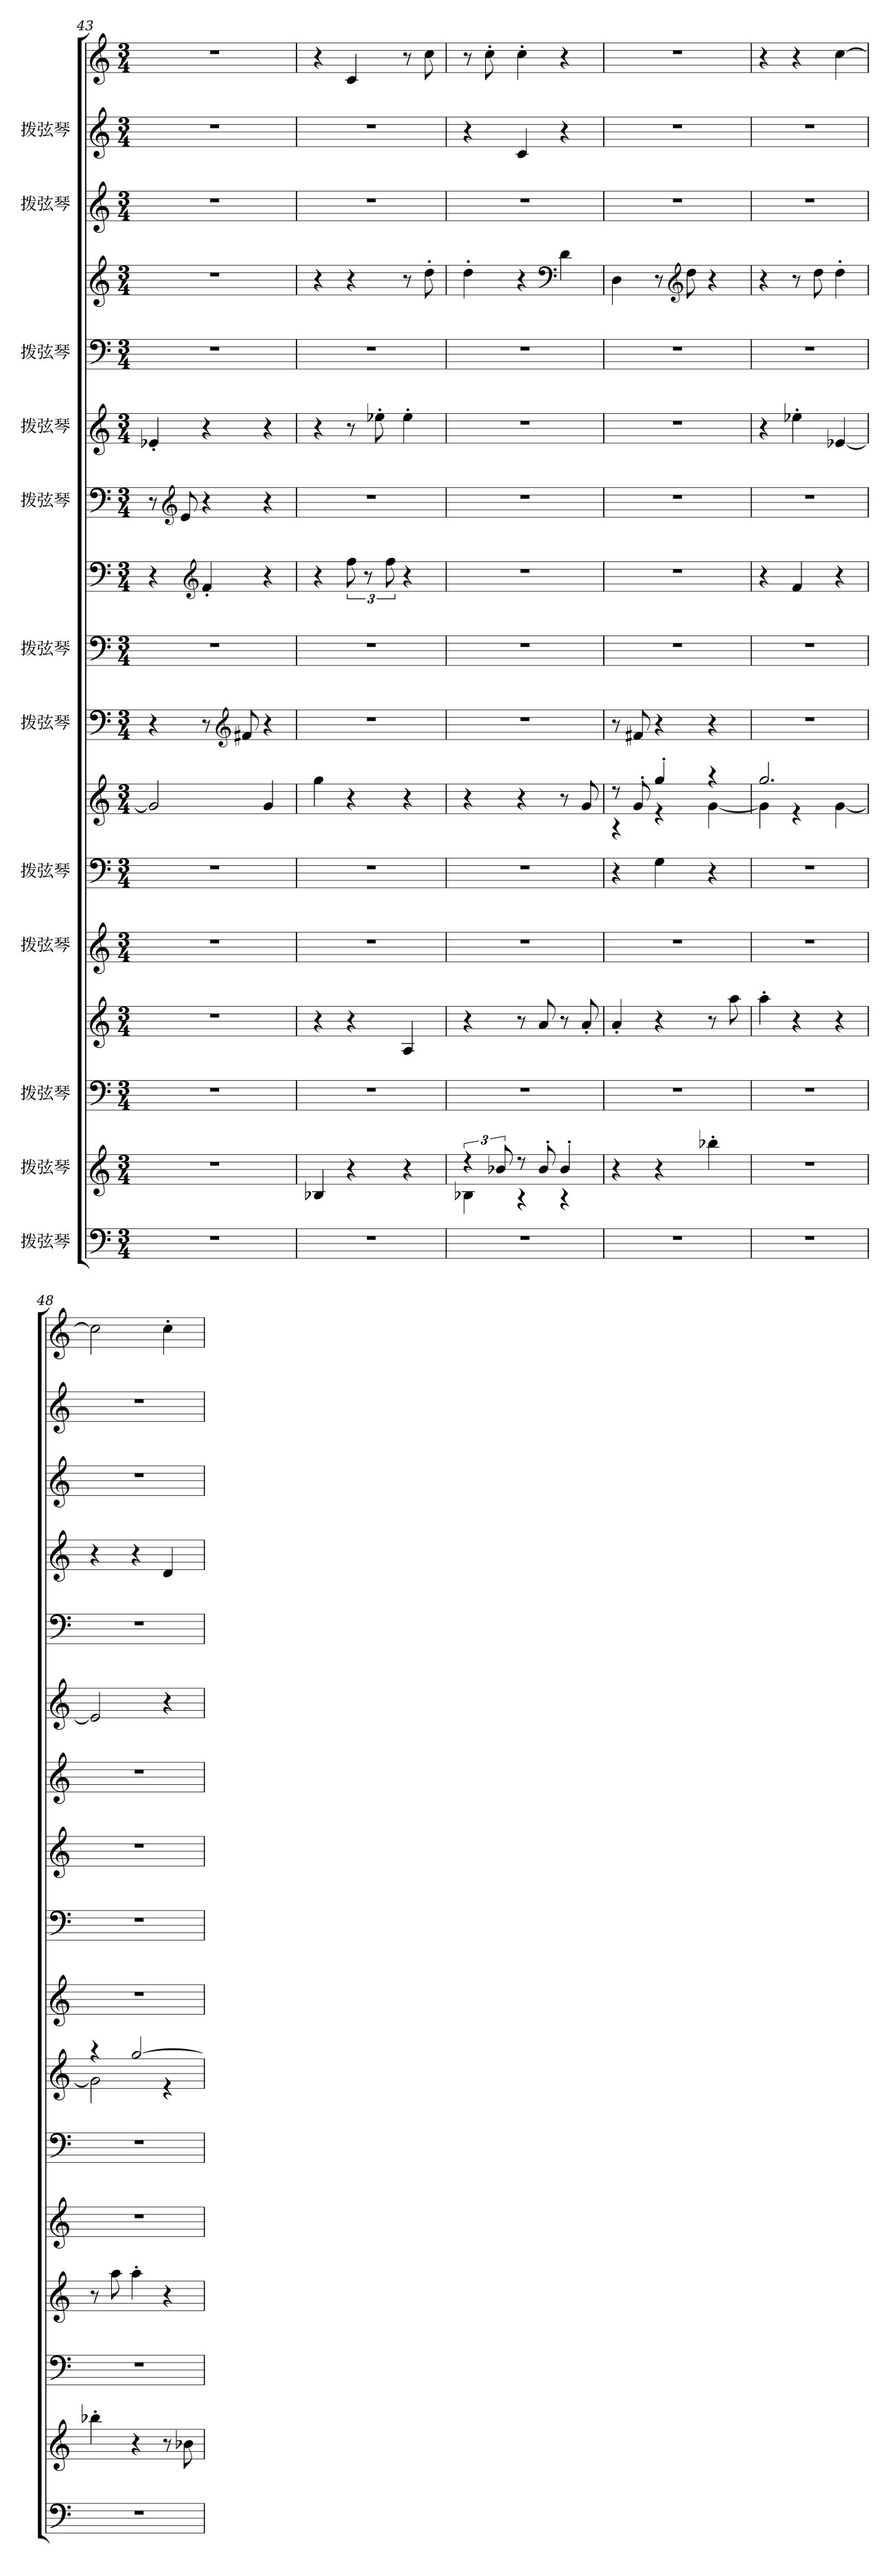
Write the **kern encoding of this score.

**kern	**kern	**kern	**kern	**kern	**kern	**kern	**kern	**kern	**kern	**kern	**kern	**kern	**kern	**kern	**kern	**kern
*part12	*part11	*part10	*part10	*part9	*part8	*part8	*part7	*part6	*part6	*part5	*part4	*part3	*part3	*part2	*part1	*part1
*staff17	*staff16	*staff15	*staff14	*staff13	*staff12	*staff11	*staff10	*staff9	*staff8	*staff7	*staff6	*staff5	*staff4	*staff3	*staff2	*staff1
*I"拨弦琴	*I"拨弦琴	*I"拨弦琴	*	*I"拨弦琴	*I"拨弦琴	*	*I"拨弦琴	*I"拨弦琴	*	*I"拨弦琴	*I"拨弦琴	*I"拨弦琴	*	*I"拨弦琴	*I"拨弦琴	*
*clefF4	*clefG2	*clefF4	*clefG2	*clefG2	*clefF4	*clefG2	*clefF4	*clefF4	*clefF4	*clefF4	*clefG2	*clefF4	*clefG2	*clefG2	*clefG2	*clefG2
*k[]	*k[]	*k[]	*k[]	*k[]	*k[]	*k[]	*k[]	*k[]	*k[]	*k[]	*k[]	*k[]	*k[]	*k[]	*k[]	*k[]
*M3/4	*M3/4	*M3/4	*M3/4	*M3/4	*M3/4	*M3/4	*M3/4	*M3/4	*M3/4	*M3/4	*M3/4	*M3/4	*M3/4	*M3/4	*M3/4	*M3/4
=43	=43	=43	=43	=43	=43	=43	=43	=43	=43	=43	=43	=43	=43	=43	=43	=43
2.r	2.r	2.r	2.r	2.r	2.r	2g/]	4r	2.r	4r	8r	4e-X'/	2.r	2.r	2.r	2.r	2.r
*	*	*	*	*	*	*	*	*	*	*clefG2	*	*	*	*	*	*
.	.	.	.	.	.	.	.	.	.	8e/	.	.	.	.	.	.
*	*	*	*	*	*	*	*	*	*clefG2	*	*	*	*	*	*	*
.	.	.	.	.	.	.	8r	.	4f'/	4r	4r	.	.	.	.	.
*	*	*	*	*	*	*	*clefG2	*	*	*	*	*	*	*	*	*
.	.	.	.	.	.	.	8f#X/	.	.	.	.	.	.	.	.	.
.	.	.	.	.	.	4g/	4r	.	4r	4r	4r	.	.	.	.	.
=44	=44	=44	=44	=44	=44	=44	=44	=44	=44	=44	=44	=44	=44	=44	=44	=44
2.r	4B-X/	2.r	4r	2.r	2.r	4gg\	2.r	2.r	4r	2.r	4r	2.r	4r	2.r	2.r	4r
.	4r	.	4r	.	.	4r	.	.	12ff\	.	8r	.	4r	.	.	4c/
.	.	.	.	.	.	.	.	.	12r	.	.	.	.	.	.	.
.	.	.	.	.	.	.	.	.	.	.	8ee-X'\	.	.	.	.	.
.	.	.	.	.	.	.	.	.	12ff\	.	.	.	.	.	.	.
.	4r	.	4A/	.	.	4r	.	.	4r	.	4ee-'\	.	8r	.	.	8r
.	.	.	.	.	.	.	.	.	.	.	.	.	8dd'\	.	.	8cc\
!!LO:PB:g=z
=45	=45	=45	=45	=45	=45	=45	=45	=45	=45	=45	=45	=45	=45	=45	=45	=45
*	*^	*	*	*	*	*	*	*	*	*	*	*	*	*	*	*
2.r	6r	4B-X\	2.r	4r	2.r	2.r	4r	2.r	2.r	2.r	2.r	2.r	2.r	4dd'\	2.r	4r	8r
.	.	.	.	.	.	.	.	.	.	.	.	.	.	.	.	.	8cc'\
.	12b-X/	.	.	.	.	.	.	.	.	.	.	.	.	.	.	.	.
.	8r	4r	.	8r	.	.	4r	.	.	.	.	.	.	4r	.	4c/	4cc'\
.	8b-'/	.	.	8a/	.	.	.	.	.	.	.	.	.	.	.	.	.
*	*	*	*	*	*	*	*	*	*	*	*	*	*	*clefF4	*	*	*
.	4b-'/	4r	.	8r	.	.	8r	.	.	.	.	.	.	4d\	.	4r	4r
.	.	.	.	8a'/	.	.	8g/	.	.	.	.	.	.	.	.	.	.
*	*v	*v	*	*	*	*	*	*	*	*	*	*	*	*	*	*	*
=46	=46	=46	=46	=46	=46	=46	=46	=46	=46	=46	=46	=46	=46	=46	=46	=46
*	*	*	*	*	*	*^	*	*	*	*	*	*	*	*	*	*
2.r	4r	2.r	4a'/	2.r	4r	8r	4r	8r	2.r	2.r	2.r	2.r	2.r	4D\	2.r	2.r	2.r
.	.	.	.	.	.	8g'/	.	8f#X/	.	.	.	.	.	.	.	.	.
.	4r	.	4r	.	4G\	4gg'/	4r	4r	.	.	.	.	.	8r	.	.	.
*	*	*	*	*	*	*	*	*	*	*	*	*	*	*clefG2	*	*	*
.	.	.	.	.	.	.	.	.	.	.	.	.	.	8dd\	.	.	.
.	4bb-X'\	.	8r	.	4r	4r	[4g\	4r	.	.	.	.	.	4r	.	.	.
.	.	.	8aa\	.	.	.	.	.	.	.	.	.	.	.	.	.	.
=47	=47	=47	=47	=47	=47	=47	=47	=47	=47	=47	=47	=47	=47	=47	=47	=47	=47
2.r	2.r	2.r	4aa'\	2.r	2.r	2.gg/	4g\]	2.r	2.r	4r	2.r	4r	2.r	4r	2.r	2.r	4r
.	.	.	4r	.	.	.	4r	.	.	4f/	.	4ee-X'\	.	8r	.	.	4r
.	.	.	.	.	.	.	.	.	.	.	.	.	.	8dd\	.	.	.
.	.	.	4r	.	.	.	[4g\	.	.	4r	.	[4e-X/	.	4dd'\	.	.	[4cc\
=48	=48	=48	=48	=48	=48	=48	=48	=48	=48	=48	=48	=48	=48	=48	=48	=48	=48
2.r	4bb-X'\	2.r	8r	2.r	2.r	4r	2g\]	2.r	2.r	2.r	2.r	2e-/]	2.r	4r	2.r	2.r	2cc\]
.	.	.	8aa\	.	.	.	.	.	.	.	.	.	.	.	.	.	.
.	4r	.	4aa'\	.	.	[2gg/	.	.	.	.	.	.	.	4r	.	.	.
.	8r	.	4r	.	.	.	4r	.	.	.	.	4r	.	4d/	.	.	4cc'\
.	8b-X\	.	.	.	.	.	.	.	.	.	.	.	.	.	.	.	.
*	*	*	*	*	*	*v	*v	*	*	*	*	*	*	*	*	*	*
=	=	=	=	=	=	=	=	=	=	=	=	=	=	=	=	=
*-	*-	*-	*-	*-	*-	*-	*-	*-	*-	*-	*-	*-	*-	*-	*-	*-
